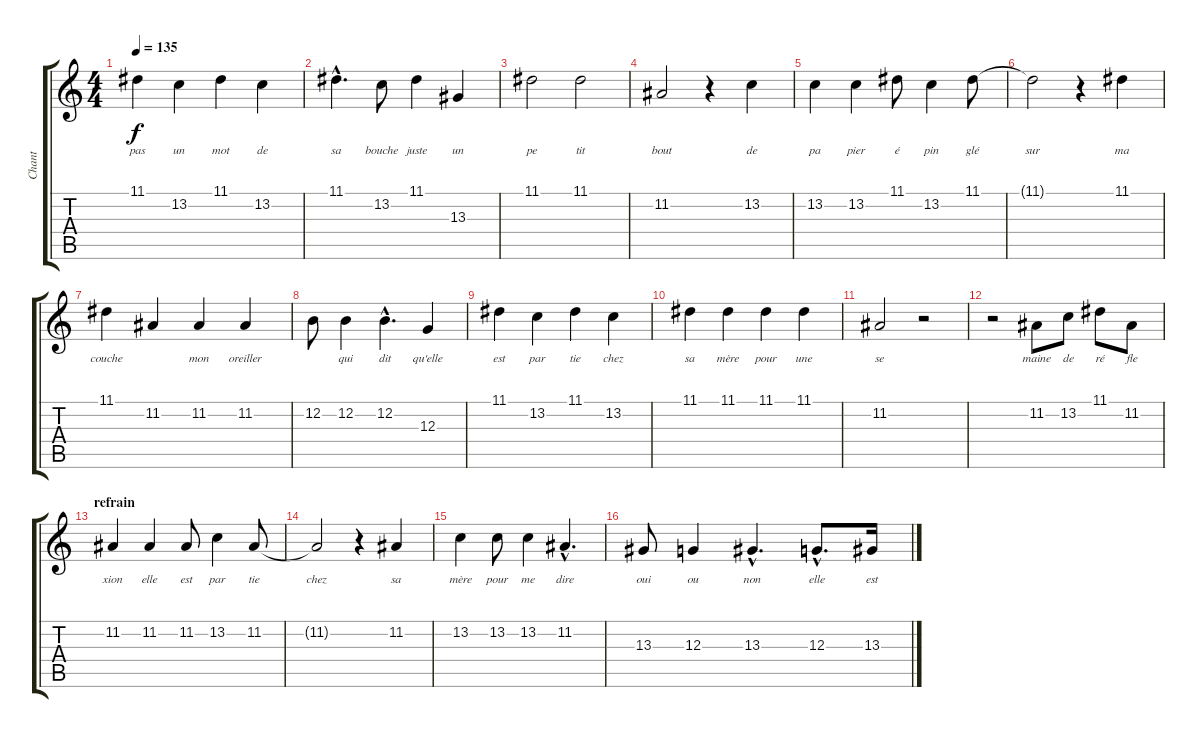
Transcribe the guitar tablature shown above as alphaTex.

\track ("Chant" "Chant") {instrument piccolo}
\staff {score tabs}
\tuning (E4 B3 G3 D3 A2 E2) {hide}
\ts (4 4)
\tempo 135
\clef g2
\ks c
11.1.4{lyrics (0 "pas") lyrics (1 "") lyrics (2 "") lyrics (3 "") lyrics (4 "") dy f} 13.2.4{lyrics (0 "un") lyrics (1 "") lyrics (2 "") lyrics (3 "") lyrics (4 "")} 11.1.4{lyrics (0 "mot") lyrics (1 "") lyrics (2 "") lyrics (3 "") lyrics (4 "")} 13.2.4{lyrics (0 "de") lyrics (1 "") lyrics (2 "") lyrics (3 "") lyrics (4 "")} |
11.1{hac}.4{d lyrics (0 "sa") lyrics (1 "") lyrics (2 "") lyrics (3 "") lyrics (4 "")} 13.2.8{lyrics (0 "bouche") lyrics (1 "") lyrics (2 "") lyrics (3 "") lyrics (4 "")} 11.1.4{lyrics (0 "juste") lyrics (1 "") lyrics (2 "") lyrics (3 "") lyrics (4 "")} 13.3.4{lyrics (0 "un") lyrics (1 "") lyrics (2 "") lyrics (3 "") lyrics (4 "")} |
11.1.2{lyrics (0 "pe") lyrics (1 "") lyrics (2 "") lyrics (3 "") lyrics (4 "")} 11.1.2{lyrics (0 "tit") lyrics (1 "") lyrics (2 "") lyrics (3 "") lyrics (4 "")} |
11.2.2{lyrics (0 "bout") lyrics (1 "") lyrics (2 "") lyrics (3 "") lyrics (4 "")} r.4 13.2.4{lyrics (0 "de") lyrics (1 "") lyrics (2 "") lyrics (3 "") lyrics (4 "")} |
13.2.4{lyrics (0 "pa") lyrics (1 "") lyrics (2 "") lyrics (3 "") lyrics (4 "")} 13.2.4{lyrics (0 "pier") lyrics (1 "") lyrics (2 "") lyrics (3 "") lyrics (4 "")} 11.1.8{lyrics (0 "é") lyrics (1 "") lyrics (2 "") lyrics (3 "") lyrics (4 "")} 13.2.4{lyrics (0 "pin") lyrics (1 "") lyrics (2 "") lyrics (3 "") lyrics (4 "")} 11.1.8{lyrics (0 "glé") lyrics (1 "") lyrics (2 "") lyrics (3 "") lyrics (4 "")} |
11.1{t}.2{lyrics (0 "sur") lyrics (1 "") lyrics (2 "") lyrics (3 "") lyrics (4 "")} r.4 11.1.4{lyrics (0 "ma") lyrics (1 "") lyrics (2 "") lyrics (3 "") lyrics (4 "")} |
11.1.4{lyrics (0 "couche") lyrics (1 "") lyrics (2 "") lyrics (3 "") lyrics (4 "")} 11.2.4{lyrics (0 "") lyrics (1 "") lyrics (2 "") lyrics (3 "") lyrics (4 "")} 11.2.4{lyrics (0 "mon") lyrics (1 "") lyrics (2 "") lyrics (3 "") lyrics (4 "")} 11.2.4{lyrics (0 "oreiller") lyrics (1 "") lyrics (2 "") lyrics (3 "") lyrics (4 "")} |
12.2.8{lyrics (0 "") lyrics (1 "") lyrics (2 "") lyrics (3 "") lyrics (4 "")} 12.2.4{lyrics (0 "qui") lyrics (1 "") lyrics (2 "") lyrics (3 "") lyrics (4 "")} 12.2{hac}.4{d lyrics (0 "dit") lyrics (1 "") lyrics (2 "") lyrics (3 "") lyrics (4 "")} 12.3.4{lyrics (0 "qu'elle") lyrics (1 "") lyrics (2 "") lyrics (3 "") lyrics (4 "")} |
11.1.4{lyrics (0 "est") lyrics (1 "") lyrics (2 "") lyrics (3 "") lyrics (4 "")} 13.2.4{lyrics (0 "par") lyrics (1 "") lyrics (2 "") lyrics (3 "") lyrics (4 "")} 11.1.4{lyrics (0 "tie") lyrics (1 "") lyrics (2 "") lyrics (3 "") lyrics (4 "")} 13.2.4{lyrics (0 "chez") lyrics (1 "") lyrics (2 "") lyrics (3 "") lyrics (4 "")} |
11.1.4{lyrics (0 "sa") lyrics (1 "") lyrics (2 "") lyrics (3 "") lyrics (4 "")} 11.1.4{lyrics (0 "mère") lyrics (1 "") lyrics (2 "") lyrics (3 "") lyrics (4 "")} 11.1.4{lyrics (0 "pour") lyrics (1 "") lyrics (2 "") lyrics (3 "") lyrics (4 "")} 11.1.4{lyrics (0 "une") lyrics (1 "") lyrics (2 "") lyrics (3 "") lyrics (4 "")} |
11.2.2{lyrics (0 "se") lyrics (1 "") lyrics (2 "") lyrics (3 "") lyrics (4 "")} r.2 |
r.2 11.2.8{lyrics (0 "maine") lyrics (1 "") lyrics (2 "") lyrics (3 "") lyrics (4 "")} 13.2.8{lyrics (0 "de") lyrics (1 "") lyrics (2 "") lyrics (3 "") lyrics (4 "")} 11.1.8{lyrics (0 "ré") lyrics (1 "") lyrics (2 "") lyrics (3 "") lyrics (4 "")} 11.2.8{lyrics (0 "fle") lyrics (1 "") lyrics (2 "") lyrics (3 "") lyrics (4 "")} |
\section ("" "refrain")
11.2.4{lyrics (0 "xion") lyrics (1 "") lyrics (2 "") lyrics (3 "") lyrics (4 "")} 11.2.4{lyrics (0 "elle") lyrics (1 "") lyrics (2 "") lyrics (3 "") lyrics (4 "")} 11.2.8{lyrics (0 "est") lyrics (1 "") lyrics (2 "") lyrics (3 "") lyrics (4 "")} 13.2.4{lyrics (0 "par") lyrics (1 "") lyrics (2 "") lyrics (3 "") lyrics (4 "")} 11.2.8{lyrics (0 "tie") lyrics (1 "") lyrics (2 "") lyrics (3 "") lyrics (4 "")} |
11.2{t}.2{lyrics (0 "chez") lyrics (1 "") lyrics (2 "") lyrics (3 "") lyrics (4 "")} r.4 11.2.4{lyrics (0 "sa") lyrics (1 "") lyrics (2 "") lyrics (3 "") lyrics (4 "")} |
13.2.4{lyrics (0 "mère") lyrics (1 "") lyrics (2 "") lyrics (3 "") lyrics (4 "")} 13.2.8{lyrics (0 "pour") lyrics (1 "") lyrics (2 "") lyrics (3 "") lyrics (4 "")} 13.2.4{lyrics (0 "me") lyrics (1 "") lyrics (2 "") lyrics (3 "") lyrics (4 "")} 11.2{hac}.4{d lyrics (0 "dire") lyrics (1 "") lyrics (2 "") lyrics (3 "") lyrics (4 "")} |
13.3.8{lyrics (0 "oui") lyrics (1 "") lyrics (2 "") lyrics (3 "") lyrics (4 "")} 12.3.4{lyrics (0 "ou") lyrics (1 "") lyrics (2 "") lyrics (3 "") lyrics (4 "")} 13.3{hac}.4{d lyrics (0 "non") lyrics (1 "") lyrics (2 "") lyrics (3 "") lyrics (4 "")} 12.3{hac}.8{d lyrics (0 "elle") lyrics (1 "") lyrics (2 "") lyrics (3 "") lyrics (4 "")} 13.3.16{lyrics (0 "est") lyrics (1 "") lyrics (2 "") lyrics (3 "") lyrics (4 "")}
